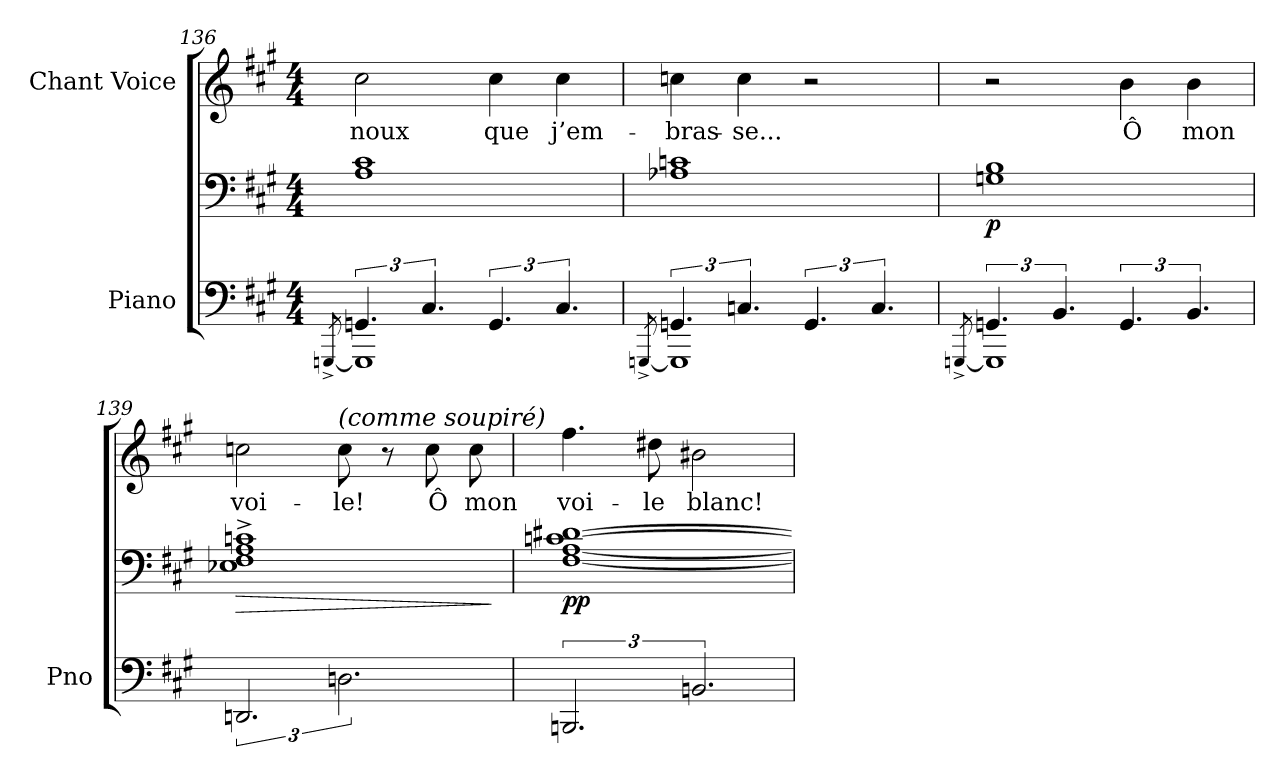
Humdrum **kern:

**kern	**kern	**dynam	**kern	**text
*part2	*part2	*part2	*part1	*part1
*staff3	*staff2	*staff2/3	*staff1	*staff1
*I"Piano	*	*	*I"Chant Voice	*
*I'Pno	*	*	*	*
*clefF4	*clefF4	*	*clefG2	*
*k[f#c#g#]	*k[f#c#g#]	*	*k[f#c#g#]	*
*M4/4	*M4/4	*	*M4/4	*
=136	=136	=136	=136	=136
*^	*	*	*	*
.	[8qGGGn^/	.	.	.	.
!	!	!	!	!	!LO:LY:b
6.GGn/	1GGG]	1A 1c#	.	2cc#\	-noux
6.C#/	.	.	.	.	.
!	!	!	!	!	!LO:LY:b
6.GG/	.	.	.	4cc#\	que
!	!	!	!	!	!LO:LY:b
6.C#/	.	.	.	4cc#\	j’em-
=137	=137	=137	=137	=137	=137
.	[8qGGGn^/	.	.	.	.
!	!	!	!	!	!LO:LY:b
6.GGn/	1GGG]	1A-X 1cn	.	4ccn\	-bras-
!	!	!	!	!	!LO:LY:b
6.Cn/	.	.	.	4cc\	-se...
6.GG/	.	.	.	2r	.
6.C/	.	.	.	.	.
=138	=138	=138	=138	=138	=138
.	[8qGGGn^/	.	.	.	.
!	!	!	!LO:DY:b	!	!
6.GGn/	1GGG]	1Gn 1B	p	2r	.
6.BB/	.	.	.	.	.
!	!	!	!	!	!LO:LY:b
6.GG/	.	.	.	4b\	Ô
!	!	!	!	!	!LO:LY:b
6.BB/	.	.	.	4b\	mon
*v	*v	*	*	*	*
!!LO:PB:g=z
=139	=139	=139	=139	=139
!	!	!LO:HP:b	!	!LO:LY:b
3.DDn	1E-X^ 1F#^ 1A^ 1cn^	>	2ccn\	voi-
!	!	!	!LO:TX:a:i:t=(comme soupiré)	!
!	!	!	!	!LO:LY:b
3.Dn	.	.	8cc\	-le!
.	.	.	8r	.
!	!	!	!	!LO:LY:b
.	.	.	8cc\	Ô
!	!	!	!	!LO:LY:b
.	.	.	8cc\	mon
.	.	]	.	.
=140	=140	=140	=140	=140
!	!	!LO:DY:b	!	!LO:LY:b
3.BBBn	[1F# [1A [1cn [1d#X	pp	4.ff#\	voi-
!	!	!	!	!LO:LY:b
.	.	.	8dd#X\	-le
!	!	!	!	!LO:LY:b
3.BBn	.	.	2b#X\	blanc!
=	=	=	=	=
*-	*-	*-	*-	*-
